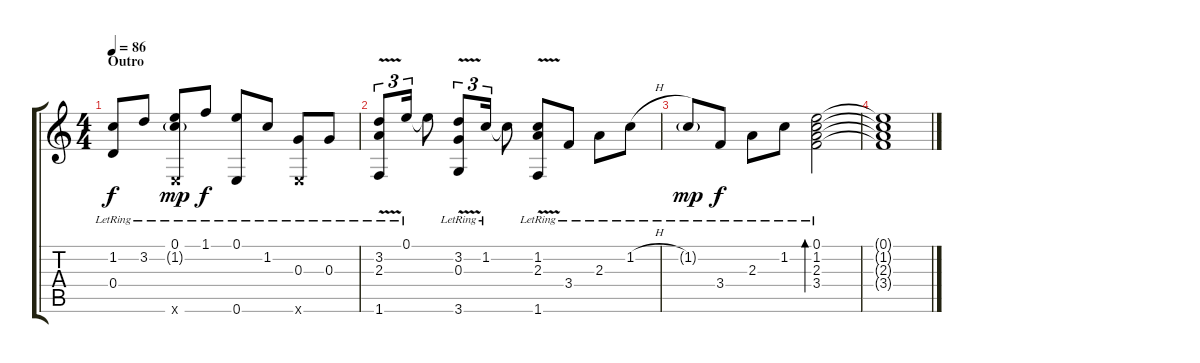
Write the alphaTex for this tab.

\track "" {instrument acousticguitarsteel}
\staff {score tabs}
\tuning (E4 B3 G3 D3 A2 E2) {hide}
\ts (4 4)
\section ("" "Outro")
\tempo 86
\clef g2
\ks c
(1.2{lr} 0.4{lr}).8{dy f} 3.2{lr}.8 (0.1{lr} 1.2{g lr} 0.6{x}).8{dy mp} 1.1{lr}.8{dy f} (0.1{lr} 0.6{lr}).8 1.2{lr}.8 (0.3{lr} 0.6{x}).8 0.3{lr}.8 |
(3.2{v lr} 2.3{lr} 1.6{lr}).8{tu (3 2)} 0.1{lr}.16{tu (3 2) beam split} 0.1{t}.8 (3.2{v lr} 0.3{lr} 3.6{lr}).8{tu (3 2)} 1.2{lr}.16{tu (3 2) beam split} 1.2{t}.8 (1.2{v lr} 2.3{lr} 1.6{lr}).8 3.4{lr}.8 2.3{lr}.8 1.2{h lr}.8 |
1.2{g lr}.8{dy mp} 3.4{lr}.8{dy f} 2.3{lr}.8 1.2{lr}.8 (0.1{lr} 1.2{lr} 2.3{lr} 3.4{lr}).2{bd 60} |
(0.1{t} 1.2{t} 2.3{t} 3.4{t}).1
